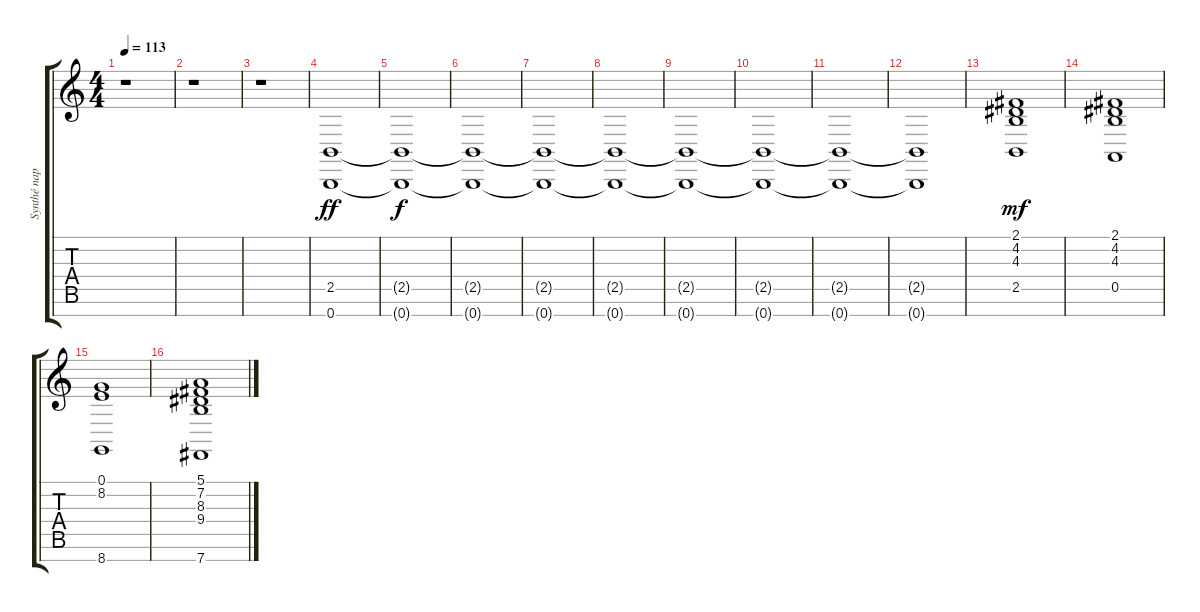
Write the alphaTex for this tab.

\track ("Synthé nappe" "Synthé nap") {instrument synthstrings1}
\staff {score tabs}
\tuning (E4 B3 G3 D3 A2 E2 B1) {hide}
\ts (4 4)
\tempo 113
\clef g2
\ks c
r.1{dy ff instrument synthstrings1} |
r.1 |
r.1 |
(2.5 0.7).1 |
(2.5{t} 0.7{t}).1{dy f} |
(2.5{t} 0.7{t}).1 |
(2.5{t} 0.7{t}).1 |
(2.5{t} 0.7{t}).1 |
(2.5{t} 0.7{t}).1 |
(2.5{t} 0.7{t}).1 |
(2.5{t} 0.7{t}).1 |
(2.5{t} 0.7{t}).1 |
(2.1 4.2 4.3 2.5).1{dy mf} |
(2.1 4.2 4.3 0.5).1 |
(0.1 8.2 8.7).1 |
(5.1 7.2 8.3 9.4 7.7).1
